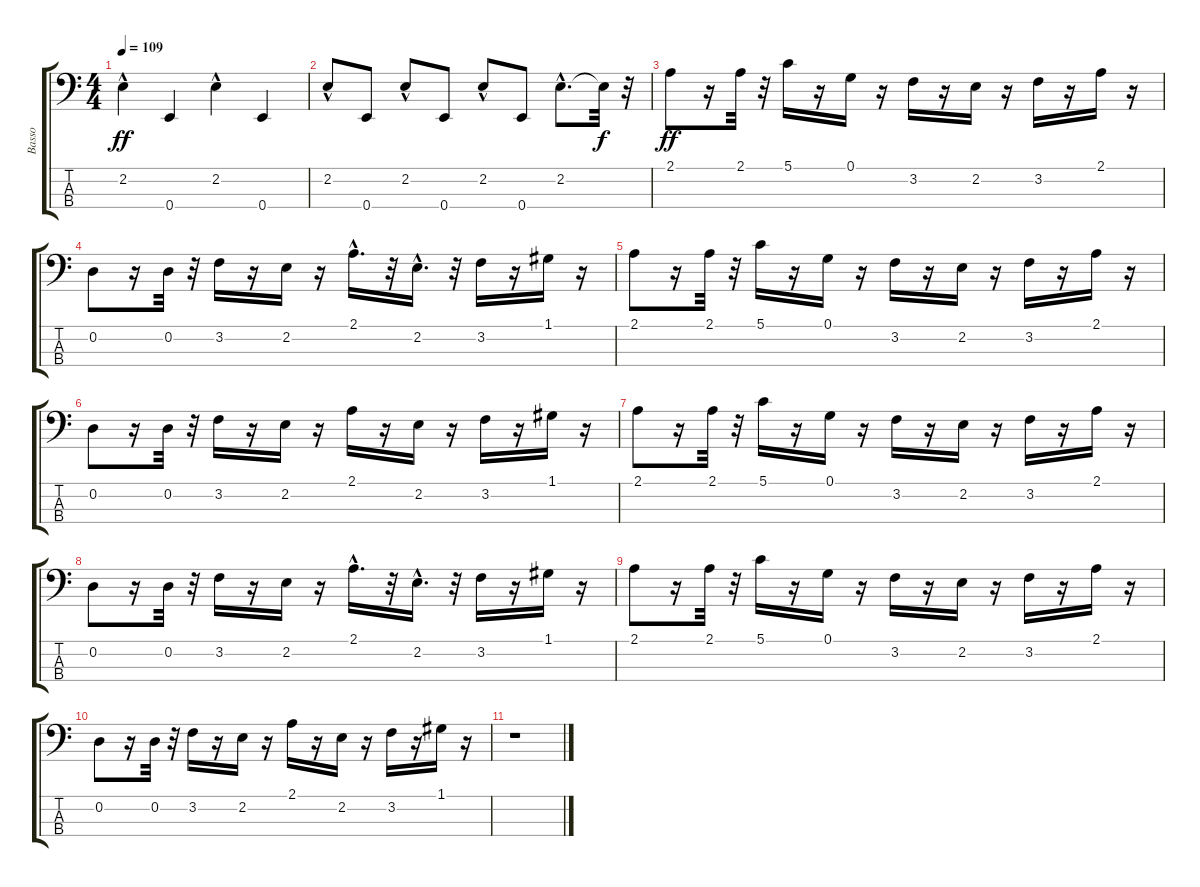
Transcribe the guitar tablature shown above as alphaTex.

\track ("Basso" "Basso") {instrument electricbassfinger}
\staff {score tabs}
\tuning (G2 D2 A1 E1) {hide}
\ts (4 4)
\tempo 109
\clef f4
\ks c
2.2{hac}.4{dy ff} 0.4.4 2.2{hac}.4 0.4.4 |
2.2{hac}.8 0.4.8 2.2{hac}.8 0.4.8 2.2{hac}.8 0.4.8 2.2{hac}.8{d} 2.2{t}.32{dy f} r.32 |
2.1.8{dy ff} r.16 2.1.32 r.32 5.1.16 r.16 0.1.16 r.16 3.2.16 r.16 2.2.16 r.16 3.2.16 r.16 2.1.16 r.16 |
0.2.8 r.16 0.2.32 r.32 3.2.16 r.16 2.2.16 r.16 2.1{hac}.16{d} r.32 2.2{hac}.16{d} r.32 3.2.16 r.16 1.1.16 r.16 |
2.1.8 r.16 2.1.32 r.32 5.1.16 r.16 0.1.16 r.16 3.2.16 r.16 2.2.16 r.16 3.2.16 r.16 2.1.16 r.16 |
0.2.8 r.16 0.2.32 r.32 3.2.16 r.16 2.2.16 r.16 2.1.16 r.16 2.2.16 r.16 3.2.16 r.16 1.1.16 r.16 |
2.1.8 r.16 2.1.32 r.32 5.1.16 r.16 0.1.16 r.16 3.2.16 r.16 2.2.16 r.16 3.2.16 r.16 2.1.16 r.16 |
0.2.8 r.16 0.2.32 r.32 3.2.16 r.16 2.2.16 r.16 2.1{hac}.16{d} r.32 2.2{hac}.16{d} r.32 3.2.16 r.16 1.1.16 r.16 |
2.1.8 r.16 2.1.32 r.32 5.1.16 r.16 0.1.16 r.16 3.2.16 r.16 2.2.16 r.16 3.2.16 r.16 2.1.16 r.16 |
0.2.8 r.16 0.2.32 r.32 3.2.16 r.16 2.2.16 r.16 2.1.16 r.16 2.2.16 r.16 3.2.16 r.16 1.1.16 r.16 |
r.1
